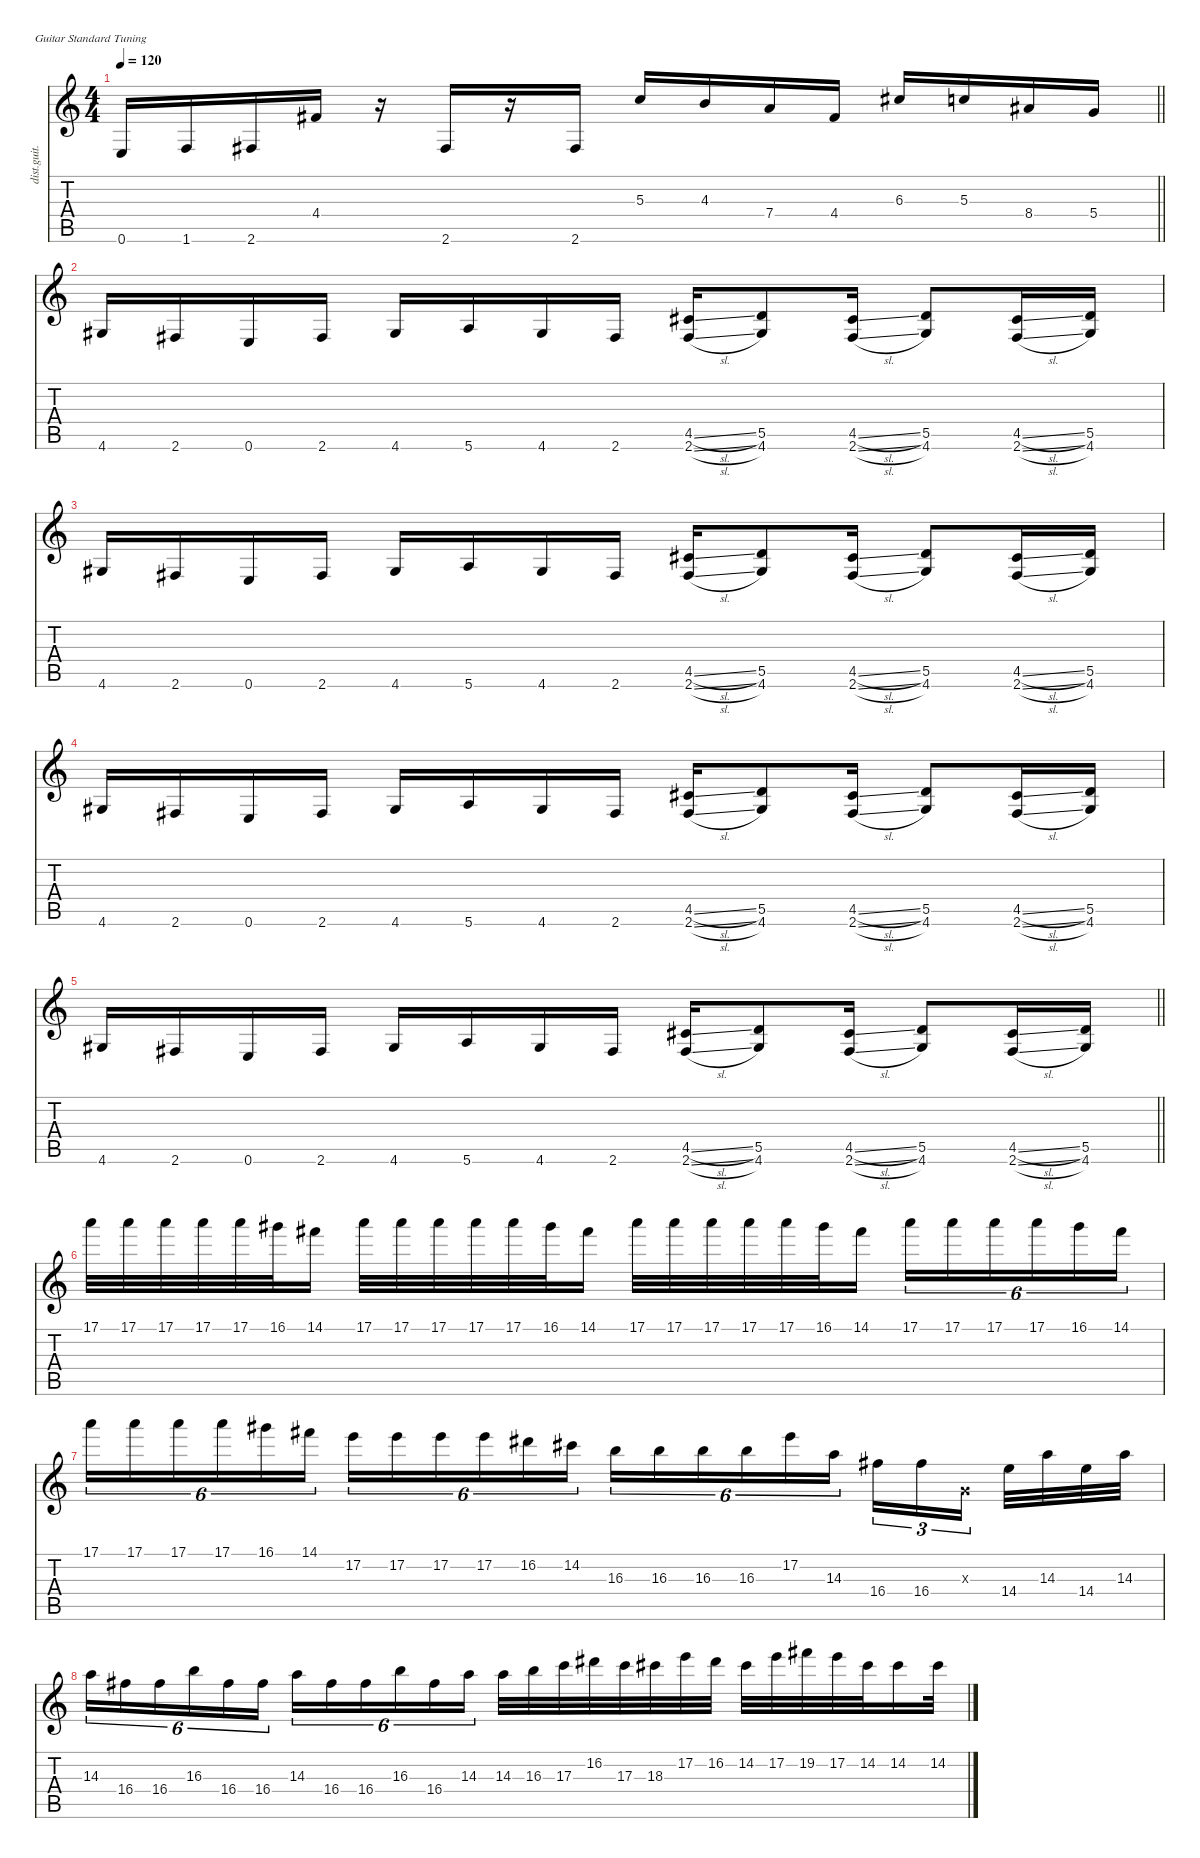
\defaultSystemsLayout 4
\hideDynamics
\bracketExtendMode nobrackets
\otherSystemsTrackNameOrientation horizontal
\track ("Guitar 2" "dist.guit.") {defaultSystemsLayout 4 instrument distortionguitar}
\staff {score tabs}
\tuning (E4 B3 G3 D3 A2 E2)
\ts (4 4)
\tempo 120
\clef g2
\barLineRight lightlight
\ks c
0.6.16{dy f beam Up} 1.6.16{beam Up} 2.6{acc #}.16{beam Up} 4.4{acc #}.16{beam Up} r.16{beam Up} 2.6{acc #}.16{beam Up} r.16{beam Up} 2.6{acc #}.16{beam Up} 5.3.16{beam Up} 4.3.16{beam Up} 7.4.16{beam Up} 4.4{acc #}.16{beam Up} 6.3{acc #}.16{beam Up} 5.3.16{beam Up} 8.4{acc #}.16{beam Up} 5.4.16{beam Up} |
4.6{acc #}.16{beam Up} 2.6{acc #}.16{beam Up} 0.6.16{beam Up} 2.6{acc #}.16{beam Up} 4.6{acc #}.16{beam Up} 5.6.16{beam Up} 4.6{acc #}.16{beam Up} 2.6{acc #}.16{beam Up} (4.5{sl acc #} 2.6{sl acc #}).16{beam Up} (5.5 4.6{acc #}).8{beam Up} (4.5{sl acc #} 2.6{sl acc #}).16{beam Up} (5.5 4.6{acc #}).8{beam Up} (4.5{sl acc #} 2.6{sl acc #}).16{beam Up} (5.5 4.6{acc #}).16{beam Up} |
4.6{acc #}.16{beam Up} 2.6{acc #}.16{beam Up} 0.6.16{beam Up} 2.6{acc #}.16{beam Up} 4.6{acc #}.16{beam Up} 5.6.16{beam Up} 4.6{acc #}.16{beam Up} 2.6{acc #}.16{beam Up} (4.5{sl acc #} 2.6{sl acc #}).16{beam Up} (5.5 4.6{acc #}).8{beam Up} (4.5{sl acc #} 2.6{sl acc #}).16{beam Up} (5.5 4.6{acc #}).8{beam Up} (4.5{sl acc #} 2.6{sl acc #}).16{beam Up} (5.5 4.6{acc #}).16{beam Up} |
4.6{acc #}.16{beam Up} 2.6{acc #}.16{beam Up} 0.6.16{beam Up} 2.6{acc #}.16{beam Up} 4.6{acc #}.16{beam Up} 5.6.16{beam Up} 4.6{acc #}.16{beam Up} 2.6{acc #}.16{beam Up} (4.5{sl acc #} 2.6{sl acc #}).16{beam Up} (5.5 4.6{acc #}).8{beam Up} (4.5{sl acc #} 2.6{sl acc #}).16{beam Up} (5.5 4.6{acc #}).8{beam Up} (4.5{sl acc #} 2.6{sl acc #}).16{beam Up} (5.5 4.6{acc #}).16{beam Up} |
\barLineRight lightlight
4.6{acc #}.16{beam Up} 2.6{acc #}.16{beam Up} 0.6.16{beam Up} 2.6{acc #}.16{beam Up} 4.6{acc #}.16{beam Up} 5.6.16{beam Up} 4.6{acc #}.16{beam Up} 2.6{acc #}.16{beam Up} (4.5{sl acc #} 2.6{sl acc #}).16{beam Up} (5.5 4.6{acc #}).8{beam Up} (4.5{sl acc #} 2.6{sl acc #}).16{beam Up} (5.5 4.6{acc #}).8{beam Up} (4.5{sl acc #} 2.6{sl acc #}).16{beam Up} (5.5 4.6{acc #}).16{beam Up} |
17.1.32{dy fff beam Down} 17.1.32{beam Down} 17.1.32{beam Down} 17.1.32{beam Down} 17.1.32{beam Down} 16.1{acc #}.32{beam Down} 14.1{acc #}.16{beam Down} 17.1.32{beam Down} 17.1.32{beam Down} 17.1.32{beam Down} 17.1.32{beam Down} 17.1.32{beam Down} 16.1{acc #}.32{beam Down} 14.1{acc #}.16{beam Down} 17.1.32{beam Down} 17.1.32{beam Down} 17.1.32{beam Down} 17.1.32{beam Down} 17.1.32{beam Down} 16.1{acc #}.32{beam Down} 14.1{acc #}.16{beam Down} 17.1.16{tu (6 4) beam Down} 17.1.16{tu (6 4) beam Down} 17.1.16{tu (6 4) beam Down} 17.1.16{tu (6 4) beam Down} 16.1{acc #}.16{tu (6 4) beam Down} 14.1{acc #}.16{tu (6 4) beam Down} |
17.1.16{tu (6 4) beam Down} 17.1.16{tu (6 4) beam Down} 17.1.16{tu (6 4) beam Down} 17.1.16{tu (6 4) beam Down} 16.1{acc #}.16{tu (6 4) beam Down} 14.1{acc #}.16{tu (6 4) beam Down} 17.2.16{tu (6 4) beam Down} 17.2.16{tu (6 4) beam Down} 17.2.16{tu (6 4) beam Down} 17.2.16{tu (6 4) beam Down} 16.2{acc #}.16{tu (6 4) beam Down} 14.2{acc #}.16{tu (6 4) beam Down} 16.3.16{tu (6 4) beam Down} 16.3.16{tu (6 4) beam Down} 16.3.16{tu (6 4) beam Down} 16.3.16{tu (6 4) beam Down} 17.2.16{tu (6 4) beam Down} 14.3.16{tu (6 4) beam Down} 16.4{acc #}.16{tu (3 2) beam Down} 16.4{acc #}.16{tu (3 2) beam Down} 0.3{x}.16{tu (3 2) beam Down} 14.4.32{beam Down} 14.3.32{beam Down} 14.4.32{beam Down} 14.3.32{beam Down} |
14.3.16{tu (6 4) beam Down} 16.4{acc #}.16{tu (6 4) beam Down} 16.4{acc #}.16{tu (6 4) beam Down} 16.3.16{tu (6 4) beam Down} 16.4{acc #}.16{tu (6 4) beam Down} 16.4{acc #}.16{tu (6 4) beam Down} 14.3.16{tu (6 4) beam Down} 16.4{acc #}.16{tu (6 4) beam Down} 16.4{acc #}.16{tu (6 4) beam Down} 16.3.16{tu (6 4) beam Down} 16.4{acc #}.16{tu (6 4) beam Down} 14.3.16{tu (6 4) beam Down} 14.3.32{beam Down} 16.3.32{beam Down} 17.3.32{beam Down} 16.2{acc #}.32{beam Down} 17.3.32{beam Down} 18.3{acc #}.32{beam Down} 17.2.32{beam Down} 16.2{acc #}.32{beam Down} 14.2{acc #}.32{beam Down} 17.2.32{beam Down} 19.2{acc #}.32{beam Down} 17.2.32{beam Down} 14.2{acc #}.32{beam Down} 14.2{acc #}.16{beam Down} 14.2{acc #}.32{beam Down}
